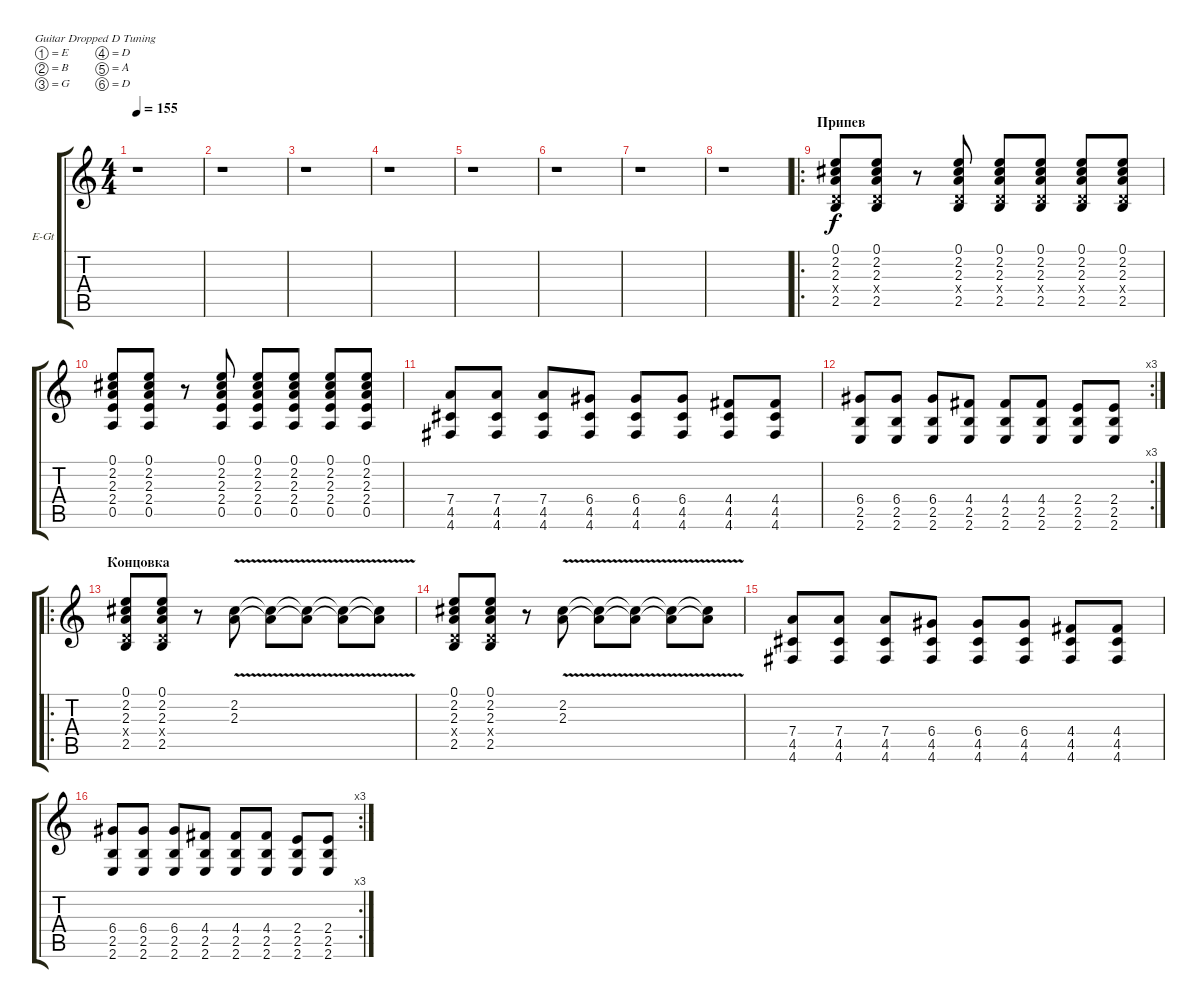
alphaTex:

\bracketExtendMode groupsimilarinstruments
\firstSystemTrackNameOrientation horizontal
\otherSystemsTrackNameOrientation horizontal
\track ("Guitar 2" "E-Gt") {instrument distortionguitar}
\staff {score tabs}
\tuning (E4 B3 G3 D3 A2 D2)
\ts (4 4)
\tempo 155
\clef g2
\ks c
r.1{dy f} |
r.1 |
r.1 |
r.1 |
r.1 |
r.1 |
r.1 |
r.1 |
\ro
\section ("" "Припев")
(0.1 2.2 2.3 0.4{x} 2.5).8 (0.1 2.2 2.3 0.4{x} 2.5).8 r.8 (0.1 2.2 2.3 0.4{x} 2.5).8 (0.1 2.2 2.3 0.4{x} 2.5).8 (0.1 2.2 2.3 0.4{x} 2.5).8 (0.1 2.2 2.3 0.4{x} 2.5).8 (0.1 2.2 2.3 0.4{x} 2.5).8 |
(0.1 2.2 2.3 2.4 0.5).8 (0.1 2.2 2.3 2.4 0.5).8 r.8 (0.1 2.2 2.3 2.4 0.5).8 (0.1 2.2 2.3 2.4 0.5).8 (0.1 2.2 2.3 2.4 0.5).8 (0.1 2.2 2.3 2.4 0.5).8 (0.1 2.2 2.3 2.4 0.5).8 |
(7.4 4.5 4.6).8 (7.4 4.5 4.6).8 (7.4 4.5 4.6).8 (6.4 4.5 4.6).8 (6.4 4.5 4.6).8 (6.4 4.5 4.6).8 (4.4 4.5 4.6).8 (4.4 4.5 4.6).8 |
\rc 3
(6.4 2.5 2.6).8 (6.4 2.5 2.6).8 (6.4 2.5 2.6).8 (4.4 2.5 2.6).8 (4.4 2.5 2.6).8 (4.4 2.5 2.6).8 (2.4 2.5 2.6).8 (2.4 2.5 2.6).8 |
\ro
\section ("" "Концовка")
(0.1 2.2 2.3 0.4{x} 2.5).8 (0.1 2.2 2.3 0.4{x} 2.5).8 r.8 (2.2{v} 2.3{v}).8 (2.2{v t} 2.3{v t}).8 (2.2{v t} 2.3{v t}).8 (2.2{v t} 2.3{v t}).8 (2.2{v t} 2.3{v t}).8 |
(0.1 2.2 2.3 0.4{x} 2.5).8 (0.1 2.2 2.3 0.4{x} 2.5).8 r.8 (2.2{v} 2.3{v}).8 (2.2{v t} 2.3{v t}).8 (2.2{v t} 2.3{v t}).8 (2.2{v t} 2.3{v t}).8 (2.2{v t} 2.3{v t}).8 |
(7.4 4.5 4.6).8 (7.4 4.5 4.6).8 (7.4 4.5 4.6).8 (6.4 4.5 4.6).8 (6.4 4.5 4.6).8 (6.4 4.5 4.6).8 (4.4 4.5 4.6).8 (4.4 4.5 4.6).8 |
\rc 3
(6.4 2.5 2.6).8 (6.4 2.5 2.6).8 (6.4 2.5 2.6).8 (4.4 2.5 2.6).8 (4.4 2.5 2.6).8 (4.4 2.5 2.6).8 (2.4 2.5 2.6).8 (2.4 2.5 2.6).8
